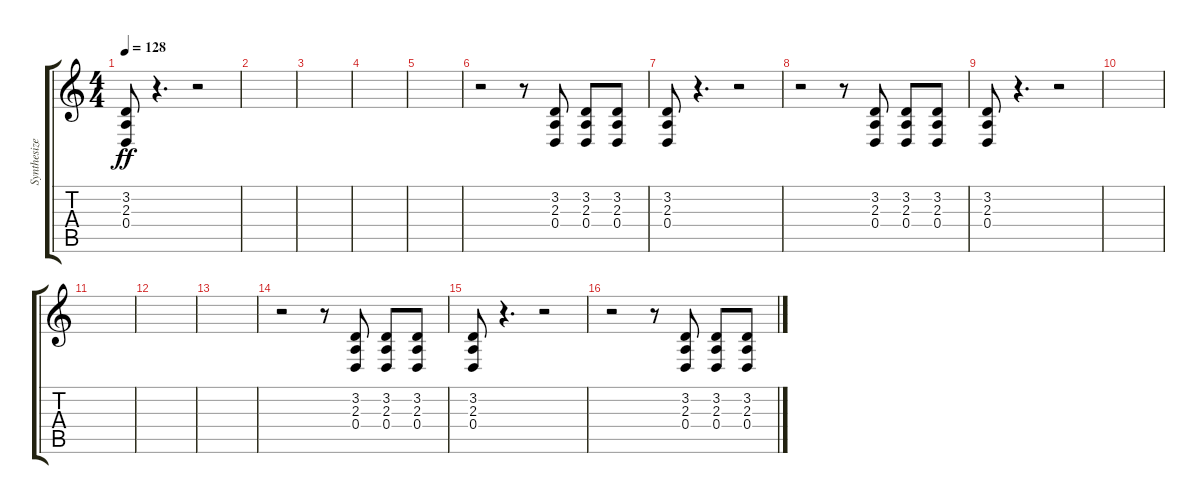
\track ("Synthesizer voice 1" "Synthesize") {instrument lead2sawtooth}
\staff {score tabs}
\tuning (E4 B3 G3 D3 A2 E2) {hide}
\ts (4 4)
\tempo 128
\clef g2
\ks c
(3.2 2.3 0.4).8{dy ff} r.4{d} r.2 |
|
|
|
|
r.2 r.8 (3.2 2.3 0.4).8 (3.2 2.3 0.4).8 (3.2 2.3 0.4).8 |
(3.2 2.3 0.4).8 r.4{d} r.2 |
r.2 r.8 (3.2 2.3 0.4).8 (3.2 2.3 0.4).8 (3.2 2.3 0.4).8 |
(3.2 2.3 0.4).8 r.4{d} r.2 |
|
|
|
|
r.2 r.8 (3.2 2.3 0.4).8 (3.2 2.3 0.4).8 (3.2 2.3 0.4).8 |
(3.2 2.3 0.4).8 r.4{d} r.2 |
r.2 r.8 (3.2 2.3 0.4).8 (3.2 2.3 0.4).8 (3.2 2.3 0.4).8
